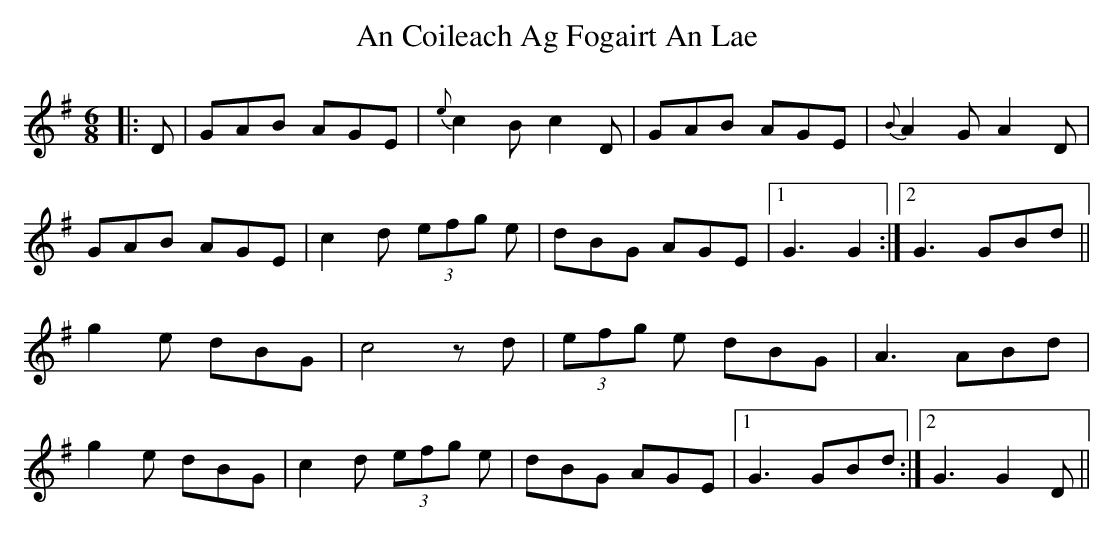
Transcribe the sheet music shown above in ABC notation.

X:1
T: An Coileach Ag Fogairt An Lae
M: 6/8
L: 1/8
K: Gmaj
|:D|GAB AGE|{e}c2 B c2 D|GAB AGE|{B}A2 G A2 D|
GAB AGE|c2 d (3efg e|dBG AGE|1 G3 G2:|2 G3 GBd||
g2 e dBG|c4 z d|(3efg e dBG|A3 ABd|
g2 e dBG|c2 d (3efg e|dBG AGE|1 G3 GBd:|2 G3 G2D||
